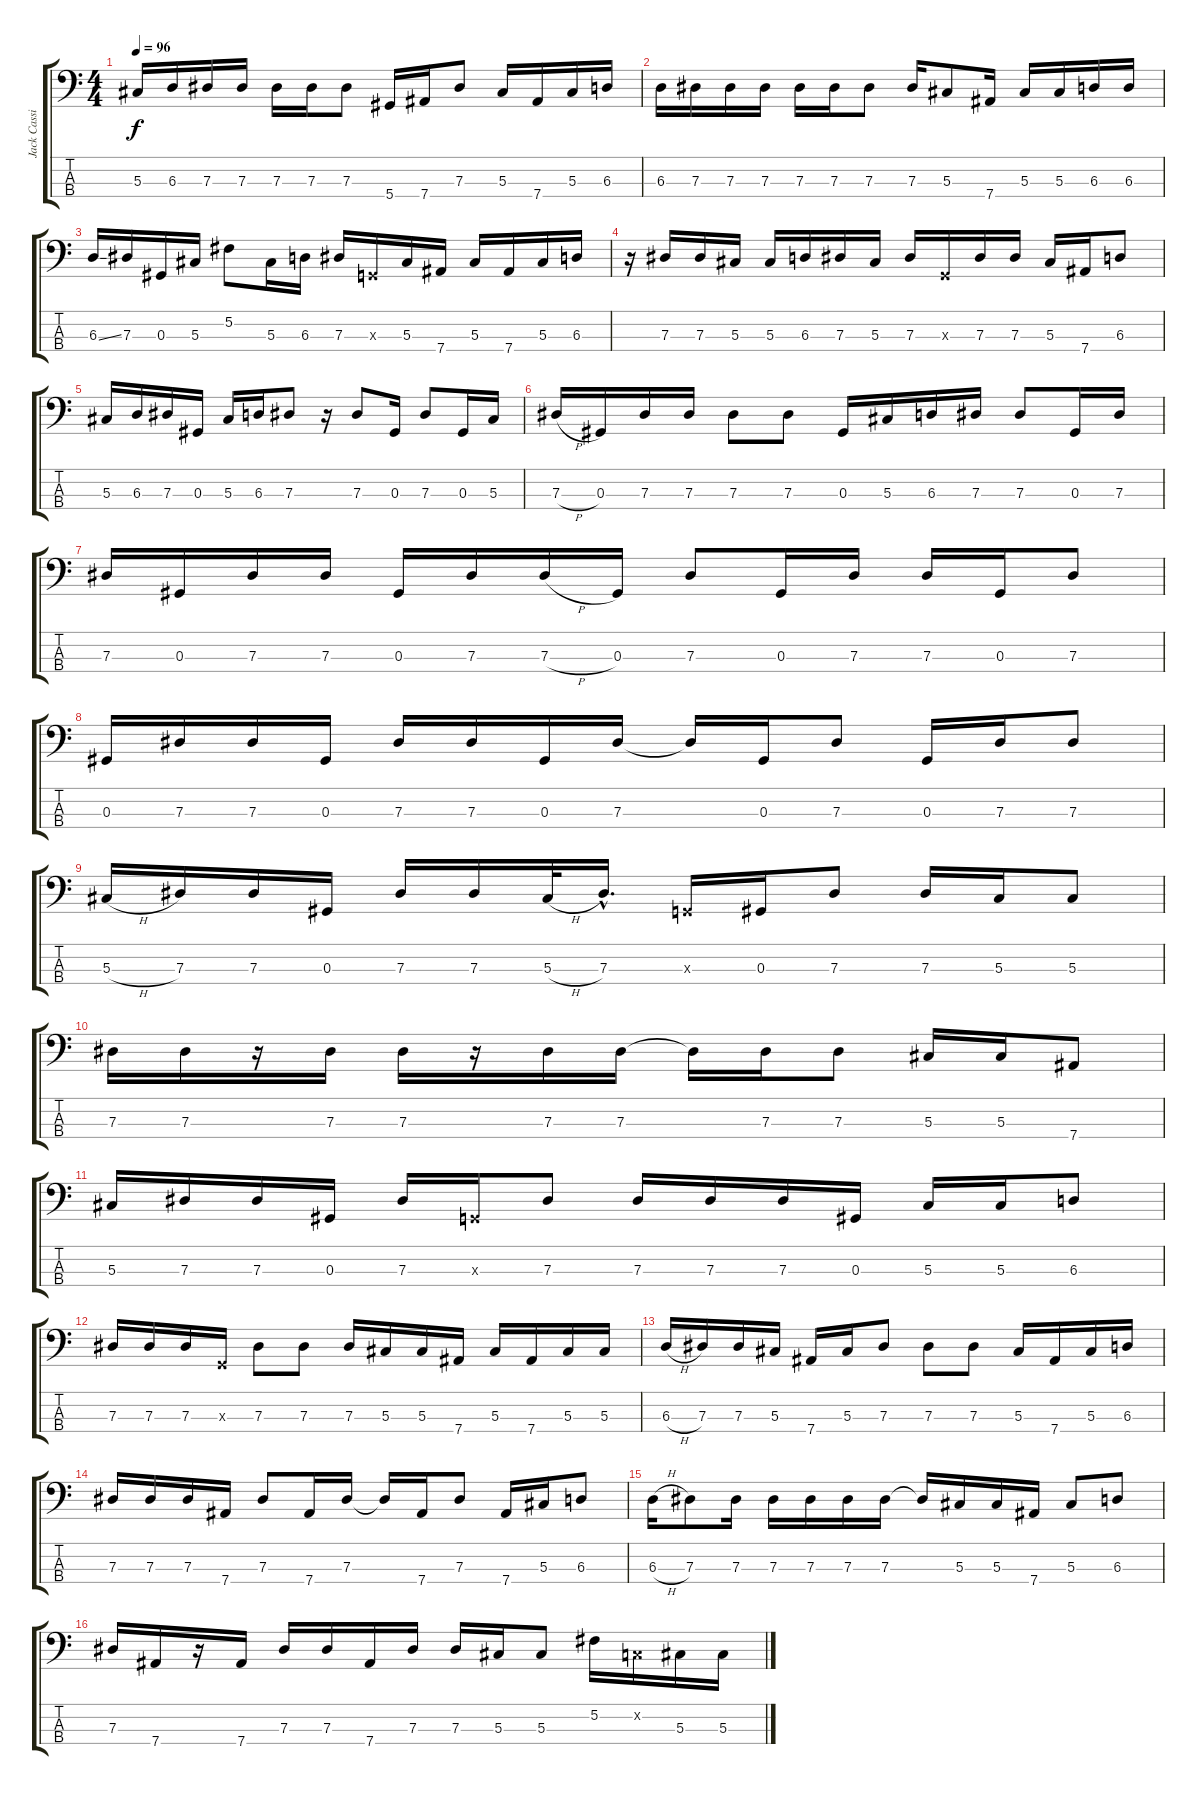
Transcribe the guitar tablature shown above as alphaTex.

\track ("Jack Cassidy" "Jack Cassi") {instrument electricbassfinger}
\staff {score tabs}
\tuning (Gb2 Db2 Ab1 Eb1) {hide}
\ts (4 4)
\tempo 96
\clef f4
\ks c
5.3.16{dy f} 6.3.16 7.3.16 7.3.16 7.3.16 7.3.16 7.3.8 5.4.16 7.4.16 7.3.8 5.3.16 7.4.16 5.3.16 6.3.16 |
6.3.16 7.3.16 7.3.16 7.3.16 7.3.16 7.3.16 7.3.8 7.3.16 5.3.8 7.4.16 5.3.16 5.3.16 6.3.16 6.3.16 |
6.3{ss}.16 7.3.16 0.3.16 5.3.16 5.2.8 5.3.16 6.3.16 7.3.16 -1.3{x}.16 5.3.16 7.4.16 5.3.16 7.4.16 5.3.16 6.3.16 |
r.16 7.3.16 7.3.16 5.3.16 5.3.16 6.3.16 7.3.16 5.3.16 7.3.16 -1.3{x}.16 7.3.16 7.3.16 5.3.16 7.4.16 6.3.8 |
5.3.16 6.3.16 7.3.16 0.3.16 5.3.16 6.3.16 7.3.8 r.16 7.3.8 0.3.16 7.3.8 0.3.16 5.3.16 |
7.3{h}.16 0.3.16 7.3.16 7.3.16 7.3.8 7.3.8 0.3.16 5.3.16 6.3.16 7.3.16 7.3.8 0.3.16 7.3.16 |
7.3.16 0.3.16 7.3.16 7.3.16 0.3.16 7.3.16 7.3{h}.16 0.3.16 7.3.8 0.3.16 7.3.16 7.3.16 0.3.16 7.3.8 |
0.3.16 7.3.16 7.3.16 0.3.16 7.3.16 7.3.16 0.3.16 7.3.16 7.3{t}.16 0.3.16 7.3.8 0.3.16 7.3.16 7.3.8 |
5.3{h}.16 7.3.16 7.3.16 0.3.16 7.3.16 7.3.16 5.3{h}.32 7.3{hac}.16{d} -1.3{x}.16 0.3.16 7.3.8 7.3.16 5.3.16 5.3.8 |
7.3.16 7.3.16 r.16 7.3.16 7.3.16 r.16 7.3.16 7.3.16 7.3{t}.16 7.3.16 7.3.8 5.3.16 5.3.16 7.4.8 |
5.3.16 7.3.16 7.3.16 0.3.16 7.3.16 -1.3{x}.16 7.3.8 7.3.16 7.3.16 7.3.16 0.3.16 5.3.16 5.3.16 6.3.8 |
7.3.16 7.3.16 7.3.16 -1.3{x}.16 7.3.8 7.3.8 7.3.16 5.3.16 5.3.16 7.4.16 5.3.16 7.4.16 5.3.16 5.3.16 |
6.3{h}.16 7.3.16 7.3.16 5.3.16 7.4.16 5.3.16 7.3.8 7.3.8 7.3.8 5.3.16 7.4.16 5.3.16 6.3.16 |
7.3.16 7.3.16 7.3.16 7.4.16 7.3.8 7.4.16 7.3.16 7.3{t}.16 7.4.16 7.3.8 7.4.16 5.3.16 6.3.8 |
6.3{h}.16 7.3.8 7.3.16 7.3.16 7.3.16 7.3.16 7.3.16 7.3{t}.16 5.3.16 5.3.16 7.4.16 5.3.8 6.3.8 |
7.3.16 7.4.16 r.16 7.4.16 7.3.16 7.3.16 7.4.16 7.3.16 7.3.16 5.3.16 5.3.8 5.2.16 -1.2{x}.16 5.3.16 5.3.16
